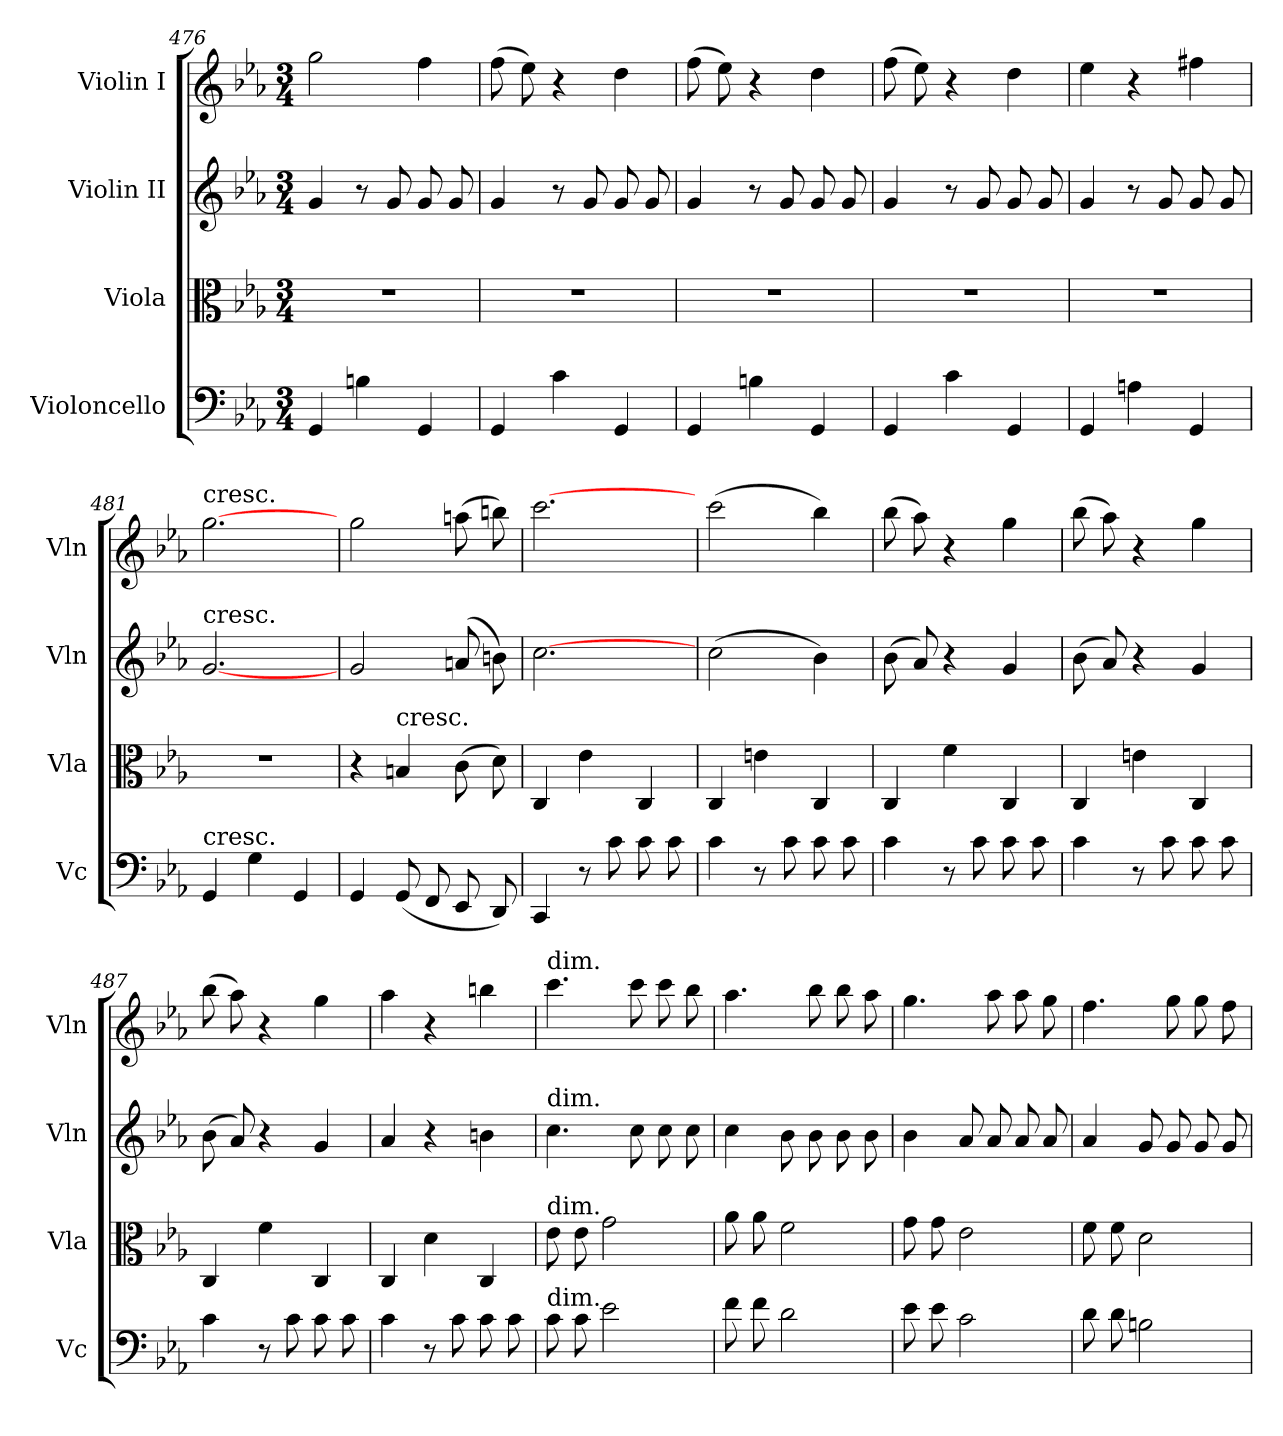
**kern	**kern	**kern	**kern
*part4	*part3	*part2	*part1
*staff4	*staff3	*staff2	*staff1
*I"Violoncello	*I"Viola	*I"Violin II	*I"Violin I
*I'Vc	*I'Vla	*I'Vln	*I'Vln
*clefF4	*clefC3	*clefG2	*clefG2
*k[b-e-a-]	*k[b-e-a-]	*k[b-e-a-]	*k[b-e-a-]
*c:	*c:	*c:	*c:
*M3/4	*M3/4	*M3/4	*M3/4
=476	=476	=476	=476
4GG	2.r	4g	2gg
4Bn	.	8r	.
.	.	8g	.
4GG	.	8g	4ff
.	.	8g	.
=477	=477	=477	=477
4GG	2.r	4g	(8ff
.	.	.	8ee-)
4c	.	8r	4r
.	.	8g	.
4GG	.	8g	4dd
.	.	8g	.
=478	=478	=478	=478
4GG	2.r	4g	(8ff
.	.	.	8ee-)
4Bn	.	8r	4r
.	.	8g	.
4GG	.	8g	4dd
.	.	8g	.
=479	=479	=479	=479
4GG	2.r	4g	(8ff
.	.	.	8ee-)
4c	.	8r	4r
.	.	8g	.
4GG	.	8g	4dd
.	.	8g	.
=480	=480	=480	=480
4GG	2.r	4g	4ee-
4An	.	8r	4r
.	.	8g	.
4GG	.	8g	4ff#X
.	.	8g	.
=481	=481	=481	=481
!	!	!	!LO:TX:a:t=cresc.
!	!	!LO:TX:a:t=cresc.	!
!LO:TX:a:t=cresc.	!	!	!
4GG	2.r	[2.g	[2.gg
4G	.	.	.
4GG	.	.	.
=482	=482	=482	=482
4GG	4r	2g	2gg
!	!LO:TX:a:t=cresc.	!	!
(8GG	4Bn	.	.
8FF	.	.	.
8EE-	(8c	(8an	(8aan
8DD)	8d)	8bn)	8bbn)
=483	=483	=483	=483
4CC	4C	[2.cc	[2.ccc
8r	4e-	.	.
8c	.	.	.
8c	4C	.	.
8c	.	.	.
=484	=484	=484	=484
4c	4C	(2cc	(2ccc
8r	4en	.	.
8c	.	.	.
8c	4C	4b-)	4bb-)
8c	.	.	.
=485	=485	=485	=485
4c	4C	(8b-	(8bb-
.	.	8a-)	8aa-)
8r	4f	4r	4r
8c	.	.	.
8c	4C	4g	4gg
8c	.	.	.
=486	=486	=486	=486
4c	4C	(8b-	(8bb-
.	.	8a-)	8aa-)
8r	4en	4r	4r
8c	.	.	.
8c	4C	4g	4gg
8c	.	.	.
=487	=487	=487	=487
4c	4C	(8b-	(8bb-
.	.	8a-)	8aa-)
8r	4f	4r	4r
8c	.	.	.
8c	4C	4g	4gg
8c	.	.	.
=488	=488	=488	=488
4c	4C	4a-	4aa-
8r	4d	4r	4r
8c	.	.	.
8c	4C	4bn	4bbn
8c	.	.	.
=489	=489	=489	=489
!	!	!	!LO:TX:a:t=dim.
!	!	!LO:TX:a:t=dim.	!
!	!LO:TX:a:t=dim.	!	!
!LO:TX:a:t=dim.	!	!	!
8c	8e-	4.cc	4.ccc
8c	8e-	.	.
2e-	2g	.	.
.	.	8cc	8ccc
.	.	8cc	8ccc
.	.	8cc	8bb-
=490	=490	=490	=490
8f	8a-	4cc	4.aa-
8f	8a-	.	.
2d	2f	8b-	.
.	.	8b-	8bb-
.	.	8b-	8bb-
.	.	8b-	8aa-
=491	=491	=491	=491
8e-	8g	4b-	4.gg
8e-	8g	.	.
2c	2e-	8a-	.
.	.	8a-	8aa-
.	.	8a-	8aa-
.	.	8a-	8gg
=492	=492	=492	=492
8d	8f	4a-	4.ff
8d	8f	.	.
2Bn	2d	8g	.
.	.	8g	8gg
.	.	8g	8gg
.	.	8g	8ff
=	=	=	=
*-	*-	*-	*-
